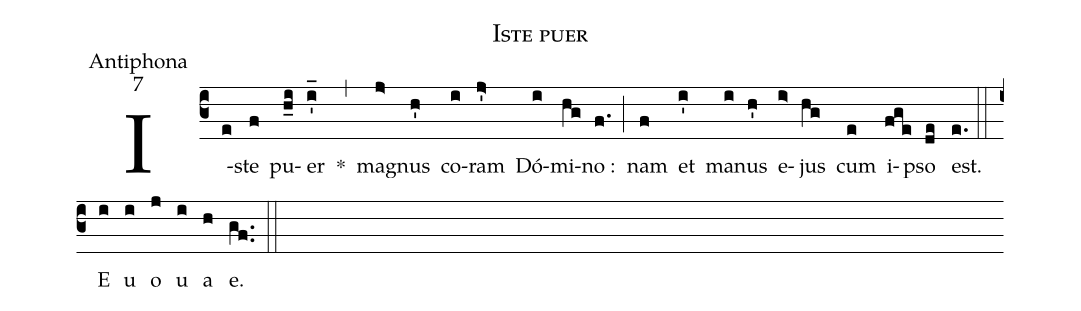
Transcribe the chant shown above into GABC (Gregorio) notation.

name:Iste puer;
office-part:Antiphona;
mode:7;
%%
(c3) I(e)ste(f) pu(h_i)er(i'_) *(,) ma(j>)gnus(h') co(i)ram(j'>) Dó(i)mi(hg)no :(f.) (;) nam(f) et(i') ma(i)nus(h') e(i>)jus(hg) cum(e) i(fge)pso(de) est.(e.) (::) E(i) u(i) o(j) u(i) a(h) e.(gf..) (::)
